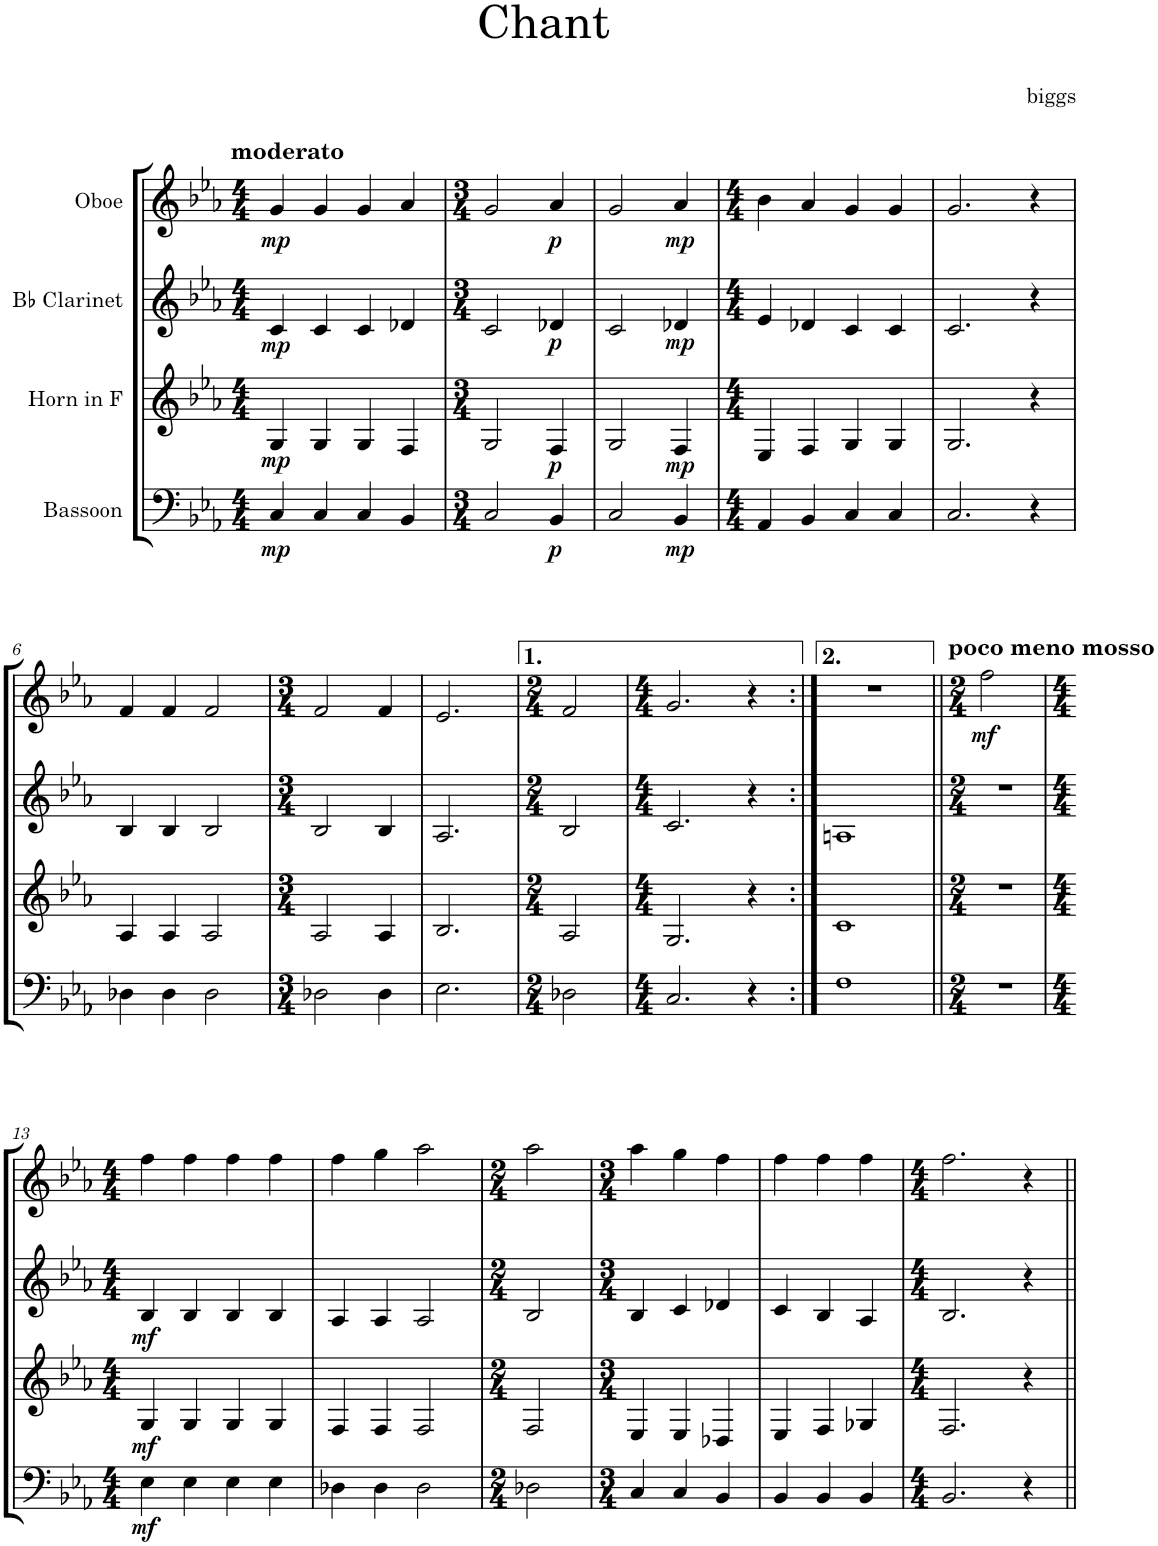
**kern	**dynam	**kern	**dynam	**kern	**dynam	**kern	**dynam
*part4	*part4	*part3	*part3	*part2	*part2	*part1	*part1
*staff4	*staff4	*staff3	*staff3	*staff2	*staff2	*staff1	*staff1
*I"Bassoon	*	*I"Horn in F	*	*I"Bb Clarinet	*	*I"Oboe	*
*I'Bsn	*	*I'Hn	*	*I'Cl	*	*I'Ob	*
*clefF4	*	*clefG2	*	*clefG2	*	*clefG2	*
*	*	*ITrd4c7	*	*ITrd1c2	*	*	*
*k[b-e-a-]	*	*k[b-e-a-]	*	*k[b-e-a-]	*	*k[b-e-a-]	*
*M4/4	*	*M4/4	*	*M4/4	*	*M4/4	*
=1	=1	=1	=1	=1	=1	=1	=1
!	!	!	!	!	!	!LO:TX:a:B:t=moderato	!
!	!LO:DY:b	!	!LO:DY:b	!	!LO:DY:b	!	!LO:DY:b
4C/	mp	4G/	mp	4c/	mp	4g/	mp
4C/	.	4G/	.	4c/	.	4g/	.
4C/	.	4G/	.	4c/	.	4g/	.
4BB-/	.	4F/	.	4d-X/	.	4a-/	.
=2	=2	=2	=2	=2	=2	=2	=2
*M3/4	*	*M3/4	*	*M3/4	*	*M3/4	*
2C/	.	2G/	.	2c/	.	2g/	.
!	!LO:DY:b	!	!LO:DY:b	!	!LO:DY:b	!	!LO:DY:b
4BB-/	p	4F/	p	4d-X/	p	4a-/	p
=3	=3	=3	=3	=3	=3	=3	=3
2C/	.	2G/	.	2c/	.	2g/	.
!	!LO:DY:b	!	!LO:DY:b	!	!LO:DY:b	!	!LO:DY:b
4BB-/	mp	4F/	mp	4d-X/	mp	4a-/	mp
=4	=4	=4	=4	=4	=4	=4	=4
*M4/4	*	*M4/4	*	*M4/4	*	*M4/4	*
4AA-/	.	4E-/	.	4e-/	.	4b-\	.
4BB-/	.	4F/	.	4d-X/	.	4a-/	.
4C/	.	4G/	.	4c/	.	4g/	.
4C/	.	4G/	.	4c/	.	4g/	.
=5	=5	=5	=5	=5	=5	=5	=5
2.C/	.	2.G/	.	2.c/	.	2.g/	.
4r	.	4r	.	4r	.	4r	.
!!LO:LB:g=z
=6	=6	=6	=6	=6	=6	=6	=6
4D-X\	.	4A-/	.	4B-/	.	4f/	.
4D-\	.	4A-/	.	4B-/	.	4f/	.
2D-\	.	2A-/	.	2B-/	.	2f/	.
=7	=7	=7	=7	=7	=7	=7	=7
*M3/4	*	*M3/4	*	*M3/4	*	*M3/4	*
2D-X\	.	2A-/	.	2B-/	.	2f/	.
4D-\	.	4A-/	.	4B-/	.	4f/	.
=8	=8	=8	=8	=8	=8	=8	=8
2.E-\	.	2.B-/	.	2.A-/	.	2.e-/	.
=9	=9	=9	=9	=9	=9	=9	=9
*M2/4	*	*M2/4	*	*M2/4	*	*M2/4	*
2D-X\	.	2A-/	.	2B-/	.	2f/	.
=10	=10	=10	=10	=10	=10	=10	=10
*M4/4	*	*M4/4	*	*M4/4	*	*M4/4	*
2.C/	.	2.G/	.	2.c/	.	2.g/	.
4r	.	4r	.	4r	.	4r	.
=11:|!	=11:|!	=11:|!	=11:|!	=11:|!	=11:|!	=11:|!	=11:|!
1F	.	1c	.	1An	.	1r	.
=12||	=12||	=12||	=12||	=12||	=12||	=12||	=12||
*M2/4	*	*M2/4	*	*M2/4	*	*M2/4	*
!	!	!	!	!	!	!LO:TX:a:B:t=poco meno mosso	!
!	!	!	!	!	!	!	!LO:DY:b
2r	.	2r	.	2r	.	2ff\	mf
!!LO:LB:g=z
=13	=13	=13	=13	=13	=13	=13	=13
*M4/4	*	*M4/4	*	*M4/4	*	*M4/4	*
!	!LO:DY:b	!	!LO:DY:b	!	!LO:DY:b	!	!
4E-\	mf	4G/	mf	4B-/	mf	4ff\	.
4E-\	.	4G/	.	4B-/	.	4ff\	.
4E-\	.	4G/	.	4B-/	.	4ff\	.
4E-\	.	4G/	.	4B-/	.	4ff\	.
=14	=14	=14	=14	=14	=14	=14	=14
4D-X\	.	4F/	.	4A-/	.	4ff\	.
4D-\	.	4F/	.	4A-/	.	4gg\	.
2D-\	.	2F/	.	2A-/	.	2aa-\	.
=15	=15	=15	=15	=15	=15	=15	=15
*M2/4	*	*M2/4	*	*M2/4	*	*M2/4	*
2D-X\	.	2F/	.	2B-/	.	2aa-\	.
=16	=16	=16	=16	=16	=16	=16	=16
*M3/4	*	*M3/4	*	*M3/4	*	*M3/4	*
4C/	.	4E-/	.	4B-/	.	4aa-\	.
4C/	.	4E-/	.	4c/	.	4gg\	.
4BB-/	.	4D-X/	.	4d-X/	.	4ff\	.
=17	=17	=17	=17	=17	=17	=17	=17
4BB-/	.	4E-/	.	4c/	.	4ff\	.
4BB-/	.	4F/	.	4B-/	.	4ff\	.
4BB-/	.	4G-X/	.	4A-/	.	4ff\	.
=18	=18	=18	=18	=18	=18	=18	=18
*M4/4	*	*M4/4	*	*M4/4	*	*M4/4	*
2.BB-/	.	2.F/	.	2.B-/	.	2.ff\	.
4r	.	4r	.	4r	.	4r	.
=||	=||	=||	=||	=||	=||	=||	=||
*-	*-	*-	*-	*-	*-	*-	*-
